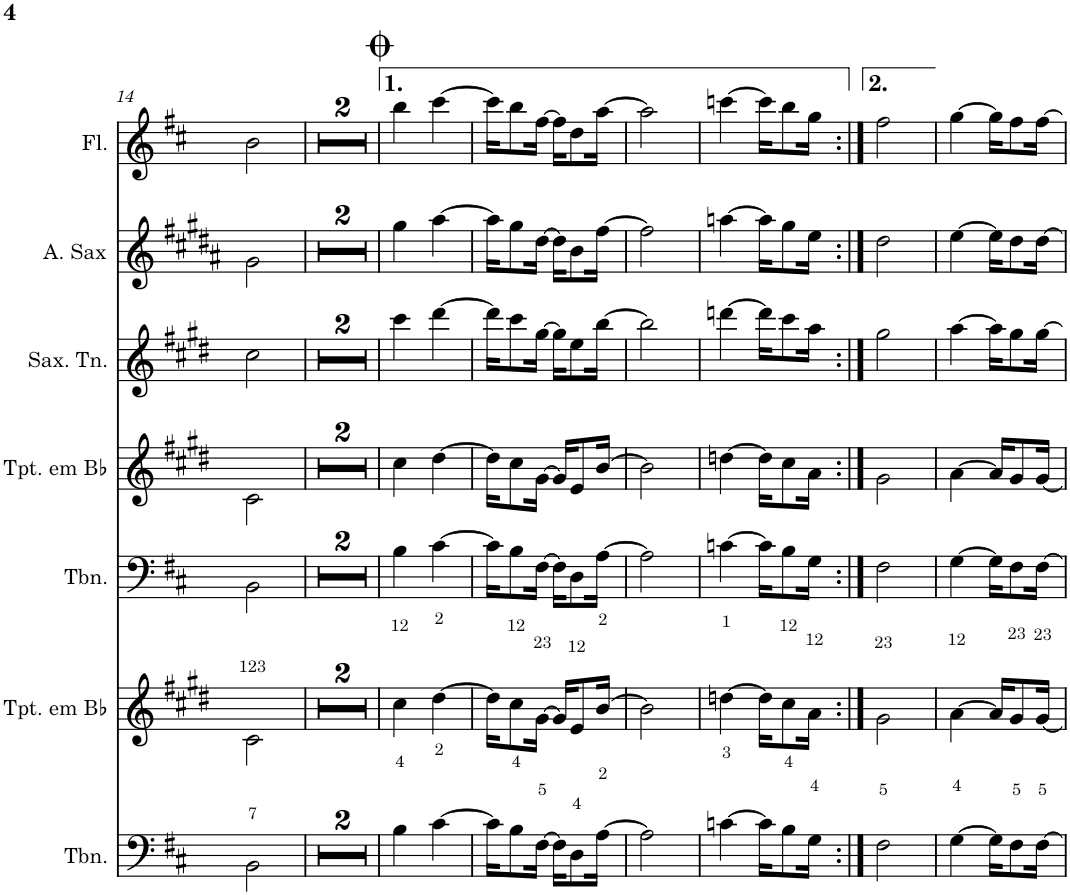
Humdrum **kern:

**kern	**kern	**kern	**kern	**kern	**kern	**kern
*part7	*part6	*part5	*part4	*part3	*part2	*part1
*staff7	*staff6	*staff5	*staff4	*staff3	*staff2	*staff1
*I"Trombone	*I"Trompete em Bb	*I"Trombone	*I"Trompete em Bb	*I"Saxofone Tenor	*I"Saxofone Alto	*I"Flauta Transversal
*I'Tbn.	*I'Tpt. em Bb	*I'Tbn.	*I'Tpt. em Bb	*I'Sax. Tn.	*	*I'Fl.
!!LO:PB:g=z
*clefF4	*clefG2	*clefF4	*clefG2	*clefG2	*clefG2	*clefG2
*	*Trd1c2	*	*Trd1c2	*Trd8c14	*Trd5c9	*
*k[f#c#]	*k[f#c#g#d#]	*k[f#c#]	*k[f#c#g#d#]	*k[f#c#g#d#]	*k[f#c#g#d#a#]	*k[f#c#]
*M2/4	*M2/4	*M2/4	*M2/4	*M2/4	*M2/4	*M2/4
=14	=14	=14	=14	=14	=14	=14
2BB\	2c#\	2BB\	2c#\	2cc#\	2g#\	2b\
=15	=15	=15	=15	=15	=15	=15
2r	2r	2r	2r	2r	2r	2r
=16	=16	=16	=16	=16	=16	=16
2r	2r	2r	2r	2r	2r	2r
=17	=17	=17	=17	=17	=17	=17
4B\	4cc#\	4B\	4cc#\	4ccc#\	4gg#\	4bb\
[4c#\	[4dd#\	[4c#\	[4dd#\	[4ddd#\	[4aa#\	[4ccc#\
=18	=18	=18	=18	=18	=18	=18
16c#\KL]	16dd#\KL]	16c#\KL]	16dd#\KL]	16ddd#\KL]	16aa#\KL]	16ccc#\KL]
8B\	8cc#\	8B\	8cc#\	8ccc#\	8gg#\	8bb\
[16F#\Jk	[16g#\Jk	[16F#\Jk	[16g#\Jk	[16gg#\Jk	[16dd#\Jk	[16ff#\Jk
16F#\KL]	16g#/KL]	16F#\KL]	16g#/KL]	16gg#\KL]	16dd#\KL]	16ff#\KL]
8D\	8e/	8D\	8e/	8ee\	8b\	8dd\
[16A\Jk	[16b/Jk	[16A\Jk	[16b/Jk	[16bb\Jk	[16ff#\Jk	[16aa\Jk
=19	=19	=19	=19	=19	=19	=19
2A\]	2b\]	2A\]	2b\]	2bb\]	2ff#\]	2aa\]
=20	=20	=20	=20	=20	=20	=20
[4cn\	[4ddn\	[4cn\	[4ddn\	[4dddn\	[4aan\	[4cccn\
16c\KL]	16dd\KL]	16c\KL]	16dd\KL]	16ddd\KL]	16aa\KL]	16ccc\KL]
8B\	8cc#\	8B\	8cc#\	8ccc#\	8gg#\	8bb\
16G\Jk	16a\Jk	16G\Jk	16a\Jk	16aa\Jk	16ee\Jk	16gg\Jk
=21:|!	=21:|!	=21:|!	=21:|!	=21:|!	=21:|!	=21:|!
2F#\	2g#\	2F#\	2g#\	2gg#\	2dd#\	2ff#\
=	=	=	=	=	=	=
*-	*-	*-	*-	*-	*-	*-
